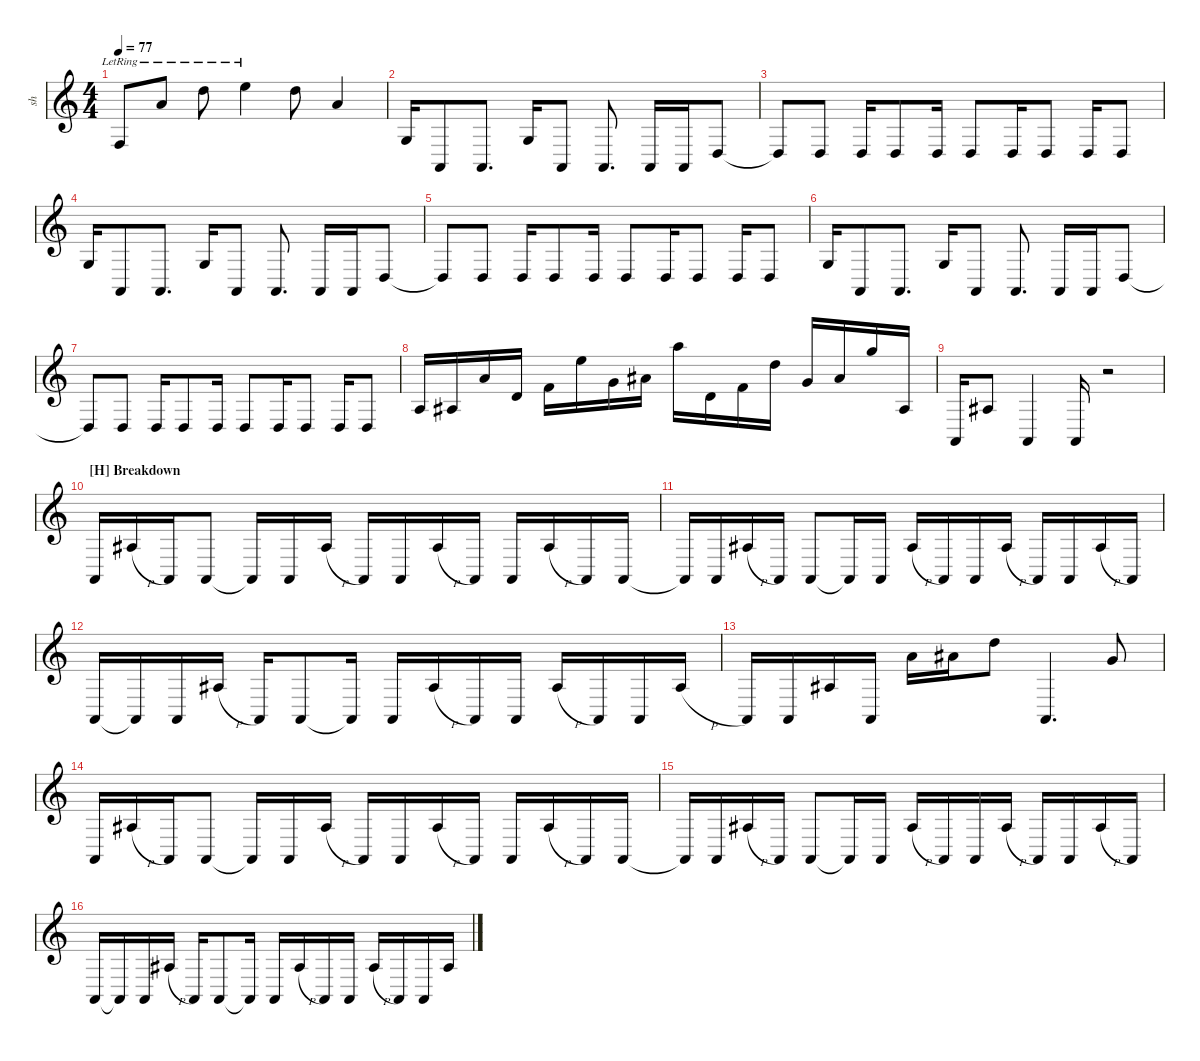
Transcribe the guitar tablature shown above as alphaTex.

\defaultSystemsLayout 4
\hideDynamics
\bracketExtendMode nobrackets
\otherSystemsTrackNameOrientation horizontal
\track ("Distortion Guitar Fish" "sh") {instrument distortionguitar}
\staff {score}
\tuning (E4 B3 G3 D3 A2 E2 A1)
\ts (4 4)
\tempo 77
\clef g2
\ks c
8.7{lr t}.8{dy mf} 7.4{lr}.8 7.3{lr}.8 0.1{lr}.4 7.3.8 7.4.4 |
3.6.16{dy ff} 0.7.8 0.7.8{d} 3.6.16 0.7.8 0.7.8{d} 0.7{pm}.16 0.7{pm}.16 5.7.8 |
5.7{t}.8{dy mf} 5.7.8 5.7{pm}.16 5.7.8 5.7{pm}.16 5.7.8 5.7{pm}.16 5.7.8 5.7{pm}.16 5.7.8 |
3.6.16{dy ff} 0.7.8 0.7.8{d} 3.6.16 0.7.8 0.7.8{d} 0.7{pm}.16 0.7{pm}.16 5.7.8 |
5.7{t}.8{dy mf} 5.7.8 5.7{pm}.16 5.7.8 5.7{pm}.16 5.7.8 5.7{pm}.16 5.7.8 5.7{pm}.16 5.7.8 |
3.6.16{dy ff} 0.7.8 0.7.8{d} 3.6.16 0.7.8 0.7.8{d} 0.7{pm}.16 0.7{pm}.16 5.7.8 |
5.7{t}.8{dy mf} 5.7.8 5.7{pm}.16 5.7.8 5.7{pm}.16 5.7.8 5.7{pm}.16 5.7.8 5.7{pm}.16 5.7.8 |
5.6.16 6.6.16 17.6.16 5.5.16 8.5.16 19.5.16 5.4.16 8.4.16 19.4.16 5.5.16 8.5.16 17.5.16 5.4.16 8.4.16 17.4.16 6.6.16 |
0.7.16 13.7.8 0.7.4 0.7.16 r.2 |
\section ("H" "Breakdown")
0.7{pm}.16{dy ff} 13.7{h}.16 0.7.16 0.7.8 0.7{t}.16 0.7{pm}.16 13.7{h}.16 0.7.16 0.7{pm}.16 13.7{h}.16 0.7.16 0.7{pm}.16 13.7{h}.16 0.7.16 0.7.16 |
0.7{t}.16 0.7{pm}.16 13.7{h}.16 0.7.16 0.7.8 0.7{t}.16 0.7{pm}.16 13.7{h}.16 0.7.16 0.7{pm}.16 13.7{h}.16 0.7.16 0.7{pm}.16 13.7{h}.16 0.7.16 |
0.7.16 0.7{t}.16 0.7{pm}.16 13.7{h}.16{dy mf} 0.7.16{dy ff} 0.7.8 0.7{t}.16 0.7{pm}.16 13.7{h}.16 0.7.16 0.7{pm}.16 13.7{h}.16 0.7.16 0.7{pm}.16 13.7{h}.16 |
0.7.16 0.7.16 13.7.16 0.7.16 12.5.16 13.5.16 12.4.8 0.7.4{d} 15.6.8 |
0.7{pm}.16 13.7{h}.16 0.7.16 0.7.8 0.7{t}.16 0.7{pm}.16 13.7{h}.16 0.7.16 0.7{pm}.16 13.7{h}.16 0.7.16 0.7{pm}.16 13.7{h}.16 0.7.16 0.7.16 |
0.7{t}.16 0.7{pm}.16 13.7{h}.16 0.7.16 0.7.8 0.7{t}.16 0.7{pm}.16 13.7{h}.16 0.7.16 0.7{pm}.16 13.7{h}.16 0.7.16 0.7{pm}.16 13.7{h}.16 0.7.16 |
0.7.16 0.7{t}.16 0.7{pm}.16 13.7{h}.16{dy mf} 0.7.16{dy ff} 0.7.8 0.7{t}.16 0.7{pm}.16 13.7{h}.16 0.7.16 0.7{pm}.16 13.7{h}.16 0.7.16 0.7{pm}.16 13.7{h}.16
